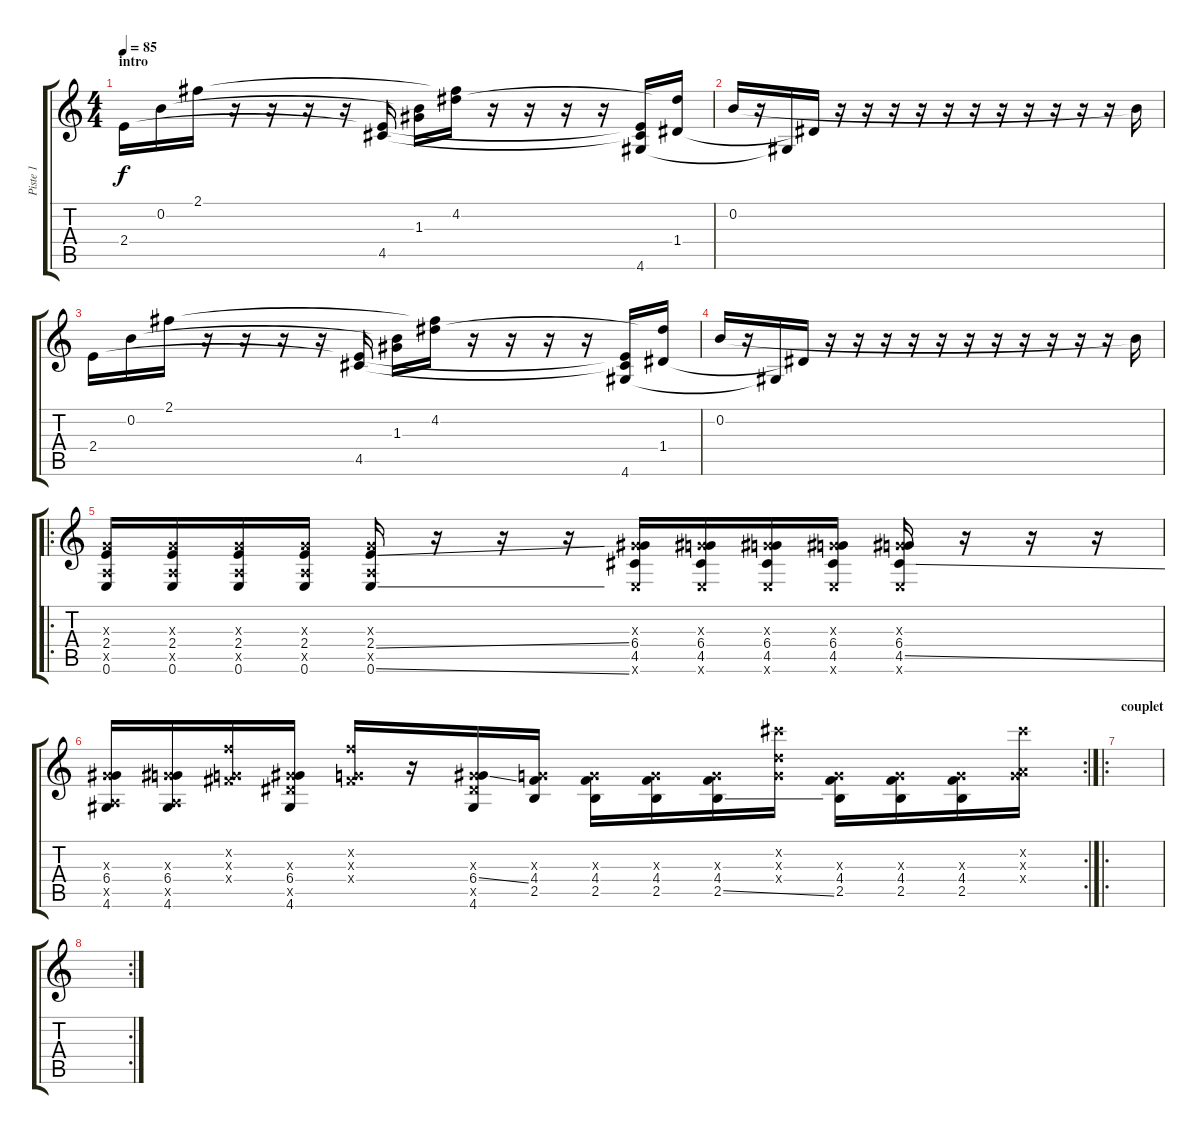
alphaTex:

\track ("Piste 1" "Piste 1") {instrument electricguitarclean}
\staff {score tabs}
\tuning (E4 B3 G3 D3 A2 E2) {hide}
\ts (4 4)
\section ("" "intro")
\tempo 85
\clef g2
\ks c
2.4.16{dy f instrument electricguitarclean} 0.2.16 2.1.16 r.16 r.16 r.16 r.16 (2.4{t} 4.5).16 (0.2{t} 1.3).16 (2.1{t} 4.2).16 r.16 r.16 r.16 r.16 (2.4{t} 4.5{t} 4.6).16 (4.2{t} 1.4).16 |
0.2.16 r.16 4.6{t}.16 1.4{t}.16 r.16 r.16 r.16 r.16 r.16 r.16 r.16 r.16 r.16 r.16 r.16 0.2{t}.16 |
2.4.16 0.2.16 2.1.16 r.16 r.16 r.16 r.16 (2.4{t} 4.5).16 (0.2{t} 1.3).16 (2.1{t} 4.2).16 r.16 r.16 r.16 r.16 (2.4{t} 4.5{t} 4.6).16 (4.2{t} 1.4).16 |
0.2.16 r.16 4.6{t}.16 1.4{t}.16 r.16 r.16 r.16 r.16 r.16 r.16 r.16 r.16 r.16 r.16 r.16 0.2{t}.16 |
\ro
(0.3{x} 2.4 0.5{x} 0.6).16{instrument distortionguitar} (0.3{x} 2.4 0.5{x} 0.6).16 (0.3{x} 2.4 0.5{x} 0.6).16 (0.3{x} 2.4 0.5{x} 0.6).16 (0.3{x} 2.4{ss} 0.5{x} 0.6{ss}).16 r.16 r.16 r.16 (0.3{x} 6.4 4.5 0.6{x}).16 (0.3{x} 6.4 4.5 0.6{x}).16 (0.3{x} 6.4 4.5 0.6{x}).16 (0.3{x} 6.4 4.5 0.6{x}).16 (0.3{x} 6.4 4.5{ss} 0.6{x}).16 r.16 r.16 r.16 |
\rc 2
(0.3{x} 6.4 0.5{x} 4.6).16 (0.3{x} 6.4 0.5{x} 4.6).16 (6.2{x} 0.3{x} 4.4{x}).16 (0.3{x} 6.4 6.5{x} 4.6).16 (6.2{x} 0.3{x} 4.4{x}).16 r.16 (0.3{x} 6.4{ss} 6.5{x} 4.6).16 (0.3{x} 4.4 2.5).16 (0.3{x} 4.4 2.5).16 (0.3{x} 4.4 2.5).16 (0.3{x} 4.4 2.5{ss}).16 (14.2{x} 0.3{x} 12.4{x}).16 (0.3{x} 4.4 2.5).16 (0.3{x} 4.4 2.5).16 (0.3{x} 4.4 2.5).16 (14.2{x} 0.3{x} 7.4{x}).16 |
\ro
\section ("" "couplet")
|
\rc 2
